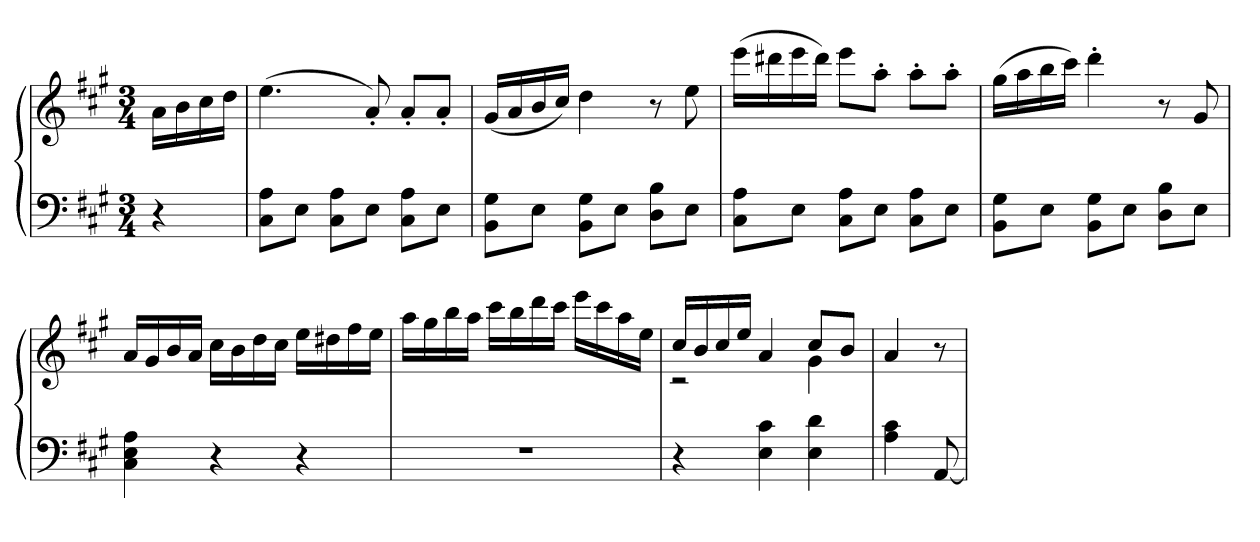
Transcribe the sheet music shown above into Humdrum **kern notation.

**kern	**kern
*part1	*part1
*staff2	*staff1
*clefF4	*clefG2
*k[f#c#g#]	*k[f#c#g#]
*A:	*A:
*M3/4	*M3/4
=	=
4r	16aLL
.	16b
.	16cc#
.	16ddJJ
=	=
8C# 8AL	(4.ee
8EJ	.
8C# 8AL	.
8EJ	8a')
8C# 8AL	8a'L
8EJ	8a'J
=	=
8BB 8G#L	(16g#LL
.	16a
8EJ	16b
.	16cc#JJ)
8BB 8G#L	4dd
8EJ	.
8D 8BL	8r
8EJ	8ee
=	=
8C# 8AL	(16eeeLL
.	16ddd#X
8EJ	16eee
.	16ddd#JJ)
8C# 8AL	8eeeL
8EJ	8aa'J
8C# 8AL	8aa'L
8EJ	8aa'J
=	=
8BB 8G#L	(16gg#LL
.	16aa
8EJ	16bb
.	16ccc#JJ)
8BB 8G#L	4ddd'
8EJ	.
8D 8BL	8r
8EJ	8g#
=	=
4C# 4E 4A	16aLL
.	16g#
.	16b
.	16aJJ
4r	16cc#LL
.	16b
.	16dd
.	16cc#JJ
4r	16eeLL
.	16dd#X
.	16ff#
.	16eeJJ
=	=
2.r	16aaLL
.	16gg#
.	16bb
.	16aaJJ
.	16ccc#LL
.	16bb
.	16ddd
.	16ccc#JJ
.	16eeeLL
.	16ccc#
.	16aa
.	16eeJJ
=	=
*	*^
4r	16cc#LL	2r
.	16b	.
.	16cc#	.
.	16eeJJ	.
4E 4c#	4a	.
4E 4d	8cc#L	4g#
.	8bJ	.
*	*v	*v
=	=
4A 4c#	4a
[8AA	8r
=	=
*-	*-
